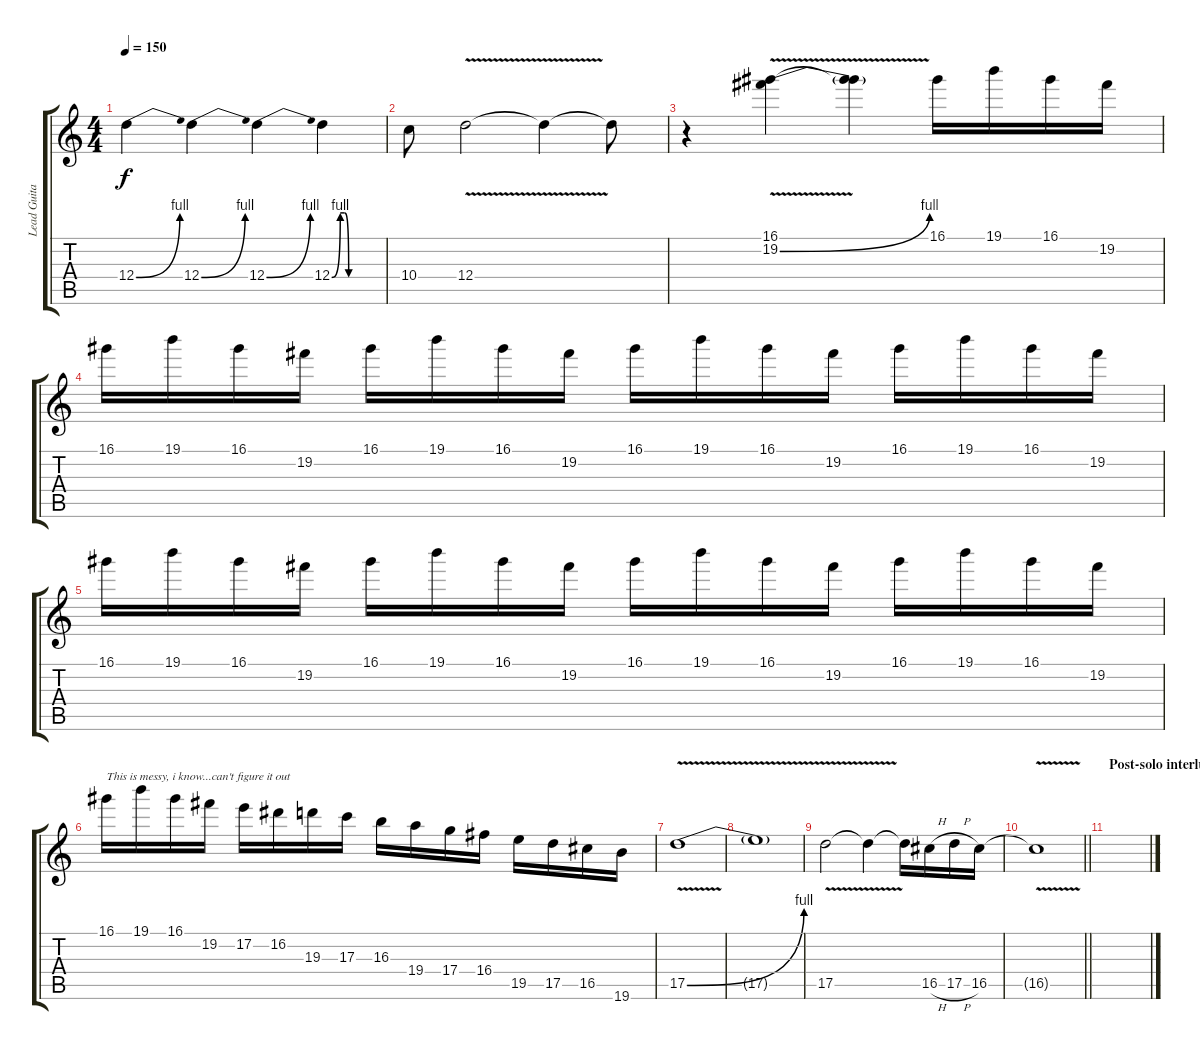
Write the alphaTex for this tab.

\track ("Lead Guitar" "Lead Guita") {instrument electricguitarjazz}
\staff {score tabs}
\tuning (E4 B3 G3 D3 A2 E2) {hide}
\ts (4 4)
\tempo 150
\clef g2
\ks c
12.4{be (bend 0 0 60 4)}.4{dy f} 12.4{be (bend 0 0 60 4)}.4 12.4{be (bend 0 0 60 4)}.4 12.4{be (custom 0 0 10 4 15 4 20 0 30 0 60 0)}.4 |
10.4.8 12.4{v}.2 12.4{t}.4 12.4{t}.8 |
r.4 (16.1 19.2{be (bend 0 0 60 4) v}).4 (16.1{t} 19.2{t}).4 16.1.16 19.1.16 16.1.16 19.2.16 |
16.1.16 19.1.16 16.1.16 19.2.16 16.1.16 19.1.16 16.1.16 19.2.16 16.1.16 19.1.16 16.1.16 19.2.16 16.1.16 19.1.16 16.1.16 19.2.16 |
16.1.16 19.1.16 16.1.16 19.2.16 16.1.16 19.1.16 16.1.16 19.2.16 16.1.16 19.1.16 16.1.16 19.2.16 16.1.16 19.1.16 16.1.16 19.2.16 |
16.1.16{txt "This is messy, i know...can't figure it out"} 19.1.16 16.1.16 19.2.16 17.2.16 16.2.16 19.3.16 17.3.16 16.3.16 19.4.16 17.4.16 16.4.16 19.5.16 17.5.16 16.5.16 19.6.16 |
17.5{be (bend 0 0 60 4) v}.1 |
17.5{t}.1 |
17.5{v}.2 17.5{t}.4 17.5{t}.16 16.5{h}.16 17.5{h}.16 16.5.16 |
\barLineRight lightlight
16.5{v t}.1 |
\section ("" "Post-solo interlude")
